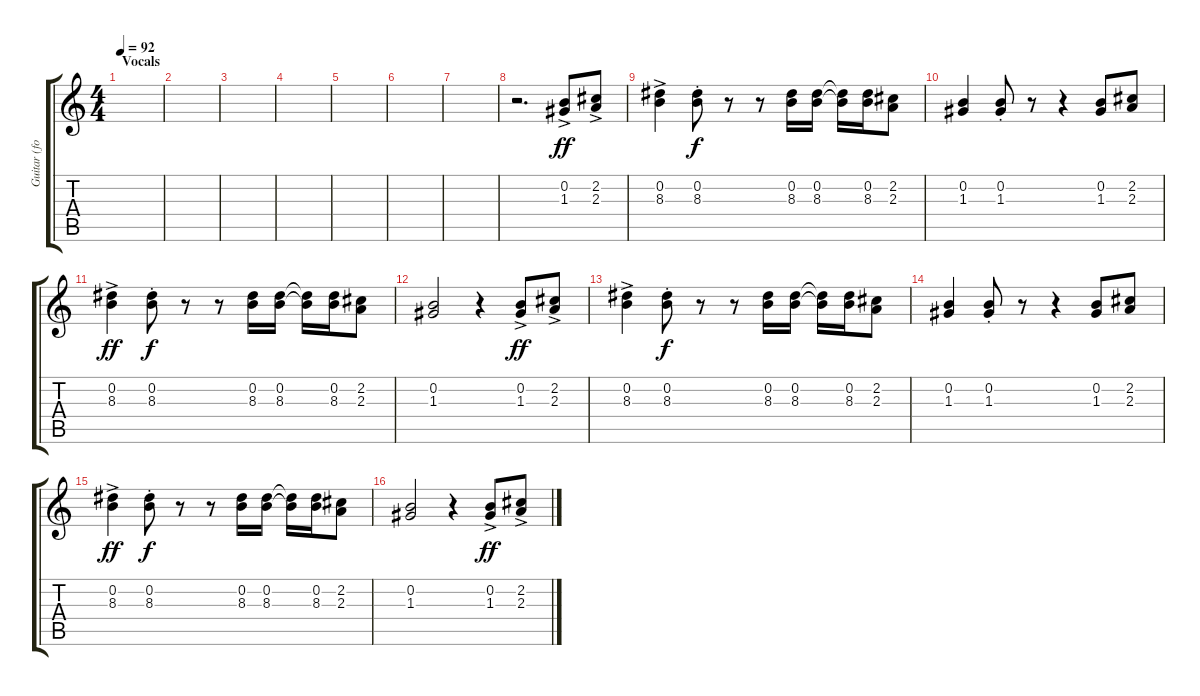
\track ("Guitar (for sound effect)" "Guitar (fo") {instrument overdrivenguitar}
\staff {score tabs}
\tuning (E4 B3 G3 D3 A2 E2) {hide}
\ts (4 4)
\section ("" "Vocals")
\tempo 92
\clef g2
\ks c
|
|
|
|
|
|
|
r.2{d} (0.2{ac} 1.3{ac}).8{dy ff} (2.2{ac} 2.3{ac}).8 |
(0.2{ac} 8.3{ac}).4 (0.2{st} 8.3{st}).8{dy f} r.8 r.8 (0.2 8.3).16 (0.2 8.3).16 (0.2{t} 8.3{t}).16 (0.2 8.3).16 (2.2 2.3).8 |
(0.2 1.3).4 (0.2 1.3{st}).8 r.8 r.4 (0.2 1.3).8 (2.2 2.3).8 |
(0.2{ac} 8.3{ac}).4{dy ff} (0.2{st} 8.3{st}).8{dy f} r.8 r.8 (0.2 8.3).16 (0.2 8.3).16 (0.2{t} 8.3{t}).16 (0.2 8.3).16 (2.2 2.3).8 |
(0.2 1.3).2 r.4 (0.2{ac} 1.3{ac}).8{dy ff} (2.2{ac} 2.3{ac}).8 |
(0.2{ac} 8.3{ac}).4 (0.2{st} 8.3{st}).8{dy f} r.8 r.8 (0.2 8.3).16 (0.2 8.3).16 (0.2{t} 8.3{t}).16 (0.2 8.3).16 (2.2 2.3).8 |
(0.2 1.3).4 (0.2 1.3{st}).8 r.8 r.4 (0.2 1.3).8 (2.2 2.3).8 |
(0.2{ac} 8.3{ac}).4{dy ff} (0.2{st} 8.3{st}).8{dy f} r.8 r.8 (0.2 8.3).16 (0.2 8.3).16 (0.2{t} 8.3{t}).16 (0.2 8.3).16 (2.2 2.3).8 |
(0.2 1.3).2 r.4 (0.2{ac} 1.3{ac}).8{dy ff} (2.2{ac} 2.3{ac}).8
